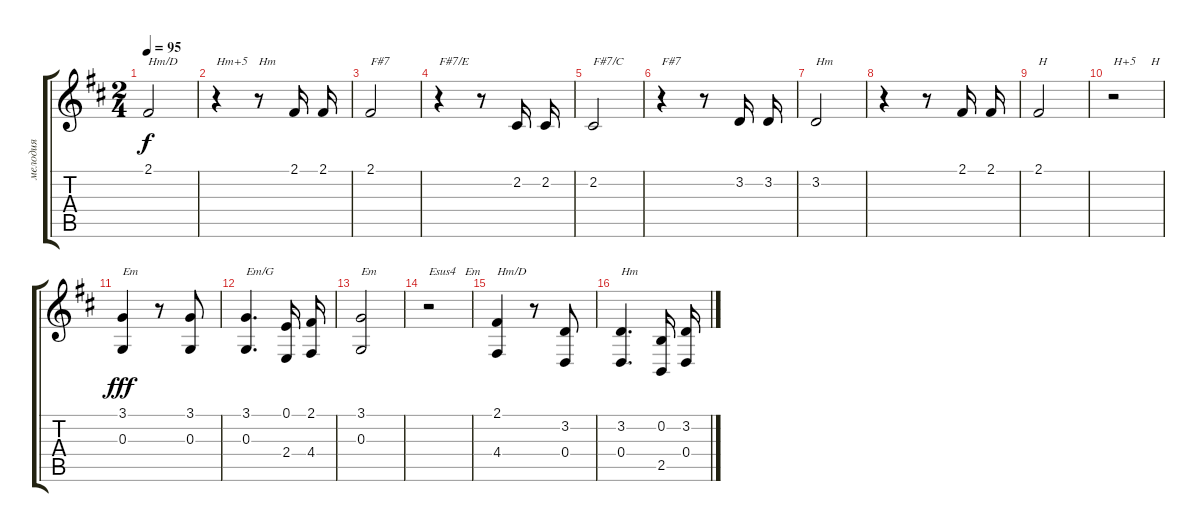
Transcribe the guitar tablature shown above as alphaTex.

\track ("мелодия" "мелодия") {instrument accordion}
\staff {score tabs}
\tuning (E4 B3 G3 D3 A2 E2) {hide}
\ts (2 4)
\tempo 95
\clef g2
\ks bminor
2.1.2{txt "Hm/D" dy f} |
r.4{txt "Hm+5"} r.8{txt "Hm"} 2.1.16{beam split} 2.1.16 |
2.1.2{txt "F#7"} |
r.4{txt "F#7/E"} r.8 2.2.16{beam split} 2.2.16 |
2.2.2{txt "F#7/C"} |
r.4{txt "F#7"} r.8 3.2.16{beam split} 3.2.16 |
3.2.2{txt "Hm"} |
r.4 r.8 2.1.16{beam split} 2.1.16 |
2.1.2{txt "H"} |
r.2{txt "H+5     H"} |
(3.1 0.3).4{txt "Em" dy fff} r.8 (3.1 0.3).8 |
(3.1 0.3).4{d txt "Em/G"} (0.1 2.4).16{beam split} (2.1 4.4).16 |
(3.1 0.3).2{txt "Em"} |
r.2{txt "Esus4   Em"} |
(2.1 4.4).4{txt "Hm/D"} r.8 (3.2 0.4).8 |
(3.2 0.4).4{d txt "Hm"} (0.2 2.5).16{beam split} (3.2 0.4).16
